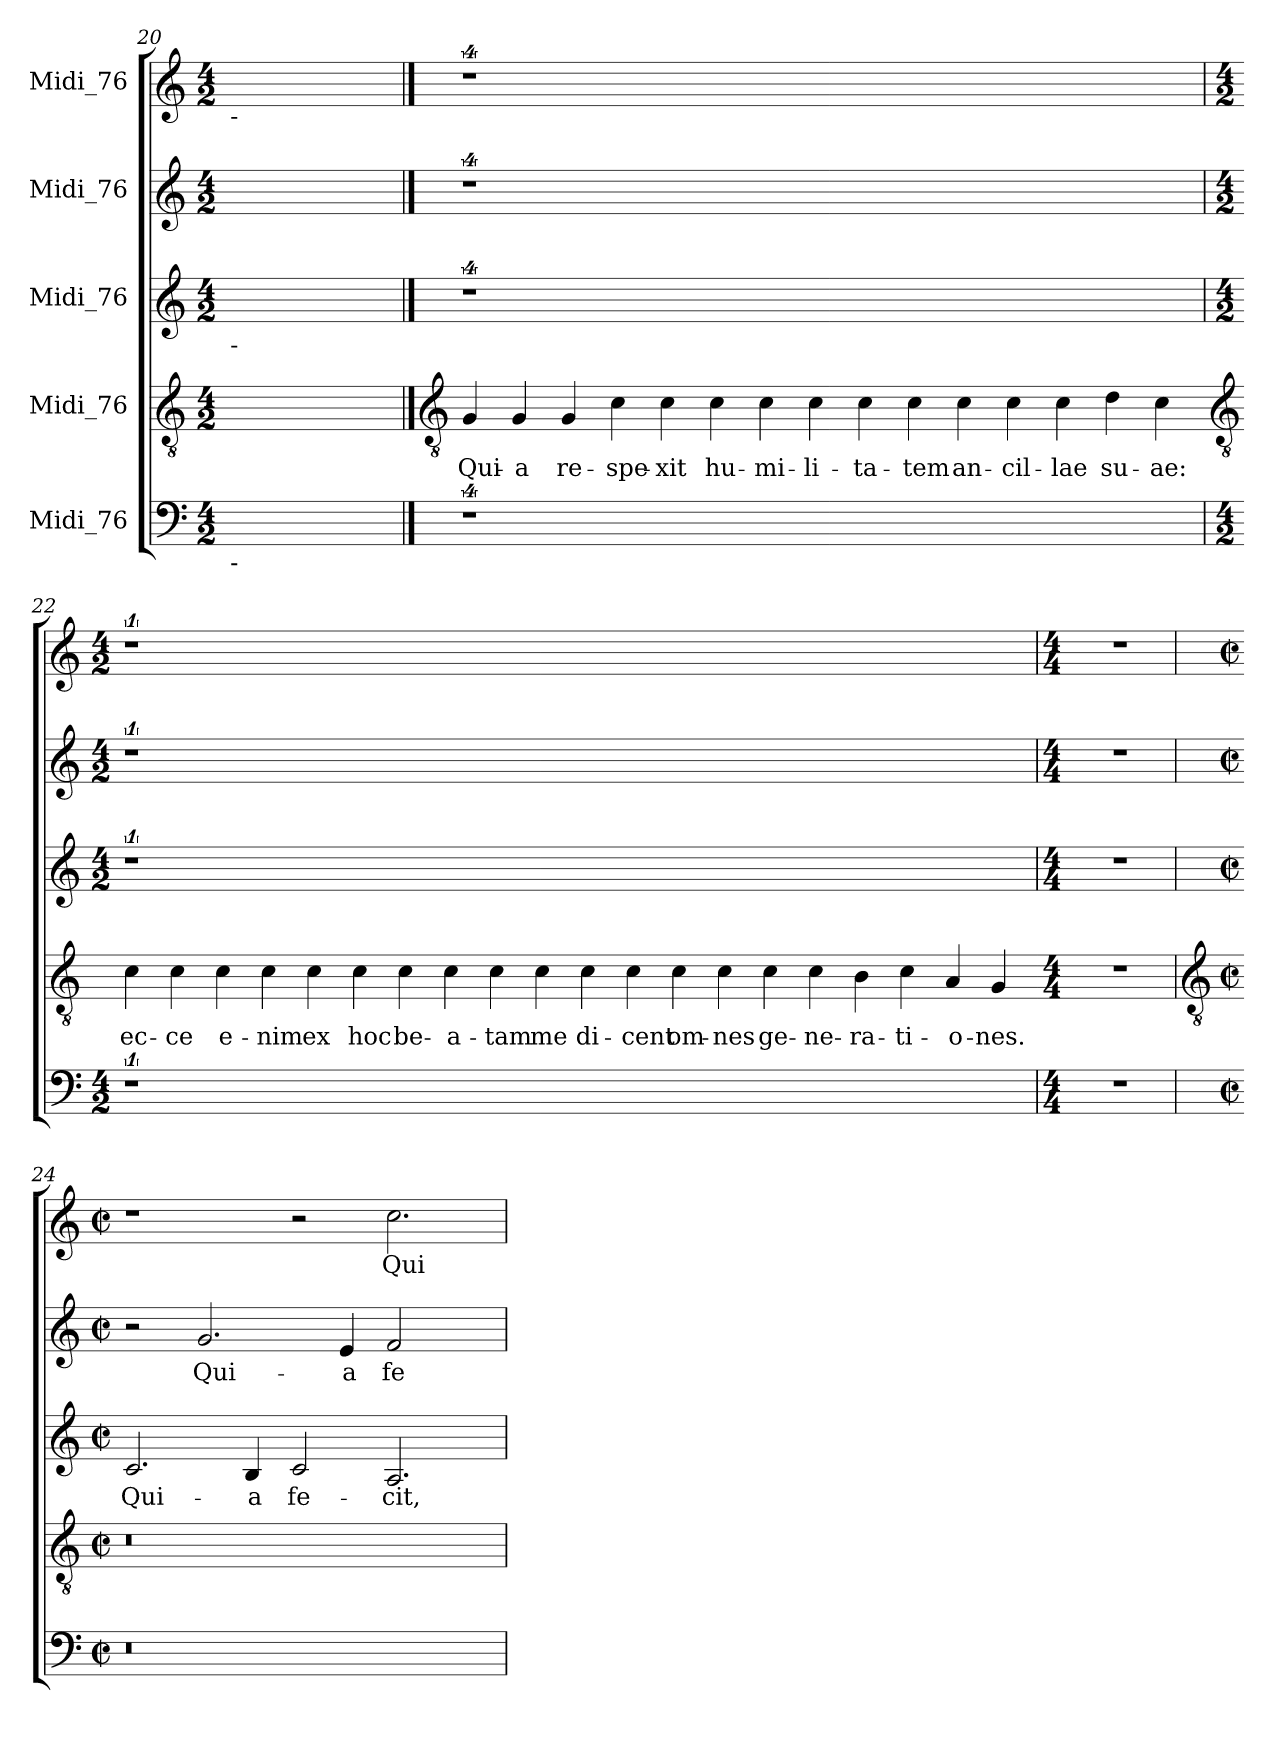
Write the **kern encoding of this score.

**kern	**text	**kern	**text	**kern	**text	**kern	**text	**kern	**text
*part5	*part5	*part4	*part4	*part3	*part3	*part2	*part2	*part1	*part1
*staff5	*staff5	*staff4	*staff4	*staff3	*staff3	*staff2	*staff2	*staff1	*staff1
*I"Midi_76	*	*I"Midi_76	*	*I"Midi_76	*	*I"Midi_76	*	*I"Midi_76	*
*clefF4	*	*clefGv2	*	*clefG2	*	*clefG2	*	*clefG2	*
*k[]	*	*k[]	*	*k[]	*	*k[]	*	*k[]	*
*C:	*	*C:	*	*C:	*	*C:	*	*C:	*
*M4/2	*	*M4/2	*	*M4/2	*	*M4/2	*	*M4/2	*
=20	=20	=20	=20	=20	=20	=20	=20	=20	=20
!	!	!	!	!	!	!	!	!LO:TX:b:t=-	!
!	!	!	!	!LO:TX:b:t=-	!	!	!	!	!
!LO:TX:b:t=-	!	!	!	!	!	!	!	!	!
!	!LO:LY:b	!	!	!	!LO:LY:b	!	!	!	!LO:LY:b
0GGyy	-o.	0Gyy]	.	0dyy	-o.	0gyy]	.	0byy	-o.
!!LO:LB:g=z
==21	==21	==21	==21	==21	==21	==21	==21	==21	==21
*	*	*clefGv2	*	*	*	*	*	*	*
!	!	!	!LO:LY:b	!	!	!	!	!	!
4%15r	.	4G	Qui-	4%15r	.	4%15r	.	4%15r	.
!	!	!	!LO:LY:b	!	!	!	!	!	!
.	.	4G	-a	.	.	.	.	.	.
!	!	!	!LO:LY:b	!	!	!	!	!	!
.	.	4G	re-	.	.	.	.	.	.
!	!	!	!LO:LY:b	!	!	!	!	!	!
.	.	4c	-spe-	.	.	.	.	.	.
!	!	!	!LO:LY:b	!	!	!	!	!	!
.	.	4c	-xit	.	.	.	.	.	.
!	!	!	!LO:LY:b	!	!	!	!	!	!
.	.	4c	hu-	.	.	.	.	.	.
!	!	!	!LO:LY:b	!	!	!	!	!	!
.	.	4c	-mi-	.	.	.	.	.	.
!	!	!	!LO:LY:b	!	!	!	!	!	!
.	.	4c	-li-	.	.	.	.	.	.
!	!	!	!LO:LY:b	!	!	!	!	!	!
.	.	4c	-ta-	.	.	.	.	.	.
!	!	!	!LO:LY:b	!	!	!	!	!	!
.	.	4c	-tem	.	.	.	.	.	.
!	!	!	!LO:LY:b	!	!	!	!	!	!
.	.	4c	an-	.	.	.	.	.	.
!	!	!	!LO:LY:b	!	!	!	!	!	!
.	.	4c	-cil-	.	.	.	.	.	.
!	!	!	!LO:LY:b	!	!	!	!	!	!
.	.	4c	-lae	.	.	.	.	.	.
!	!	!	!LO:LY:b	!	!	!	!	!	!
.	.	4d	su-	.	.	.	.	.	.
!	!	!	!LO:LY:b	!	!	!	!	!	!
.	.	4c	-ae:	.	.	.	.	.	.
!!LO:LB:g=z
=22	=22	=22-	=22	=22	=22	=22	=22	=22	=22
*	*	*clefGv2	*	*	*	*	*	*	*
*M4/2	*	*	*	*M4/2	*	*M4/2	*	*M4/2	*
!	!	!	!LO:LY:b	!	!	!	!	!	!
1%5r	.	4c	ec-	1%5r	.	1%5r	.	1%5r	.
!	!	!	!LO:LY:b	!	!	!	!	!	!
.	.	4c	-ce	.	.	.	.	.	.
!	!	!	!LO:LY:b	!	!	!	!	!	!
.	.	4c	e-	.	.	.	.	.	.
!	!	!	!LO:LY:b	!	!	!	!	!	!
.	.	4c	-nim	.	.	.	.	.	.
!	!	!	!LO:LY:b	!	!	!	!	!	!
.	.	4c	ex	.	.	.	.	.	.
!	!	!	!LO:LY:b	!	!	!	!	!	!
.	.	4c	hoc	.	.	.	.	.	.
!	!	!	!LO:LY:b	!	!	!	!	!	!
.	.	4c	be-	.	.	.	.	.	.
!	!	!	!LO:LY:b	!	!	!	!	!	!
.	.	4c	-a-	.	.	.	.	.	.
!	!	!	!LO:LY:b	!	!	!	!	!	!
.	.	4c	-tam	.	.	.	.	.	.
!	!	!	!LO:LY:b	!	!	!	!	!	!
.	.	4c	me	.	.	.	.	.	.
!	!	!	!LO:LY:b	!	!	!	!	!	!
.	.	4c	di-	.	.	.	.	.	.
!	!	!	!LO:LY:b	!	!	!	!	!	!
.	.	4c	-cent	.	.	.	.	.	.
!	!	!	!LO:LY:b	!	!	!	!	!	!
.	.	4c	om-	.	.	.	.	.	.
!	!	!	!LO:LY:b	!	!	!	!	!	!
.	.	4c	-nes	.	.	.	.	.	.
!	!	!	!LO:LY:b	!	!	!	!	!	!
.	.	4c	ge-	.	.	.	.	.	.
!	!	!	!LO:LY:b	!	!	!	!	!	!
.	.	4c	-ne-	.	.	.	.	.	.
!	!	!	!LO:LY:b	!	!	!	!	!	!
.	.	4B	-ra-	.	.	.	.	.	.
!	!	!	!LO:LY:b	!	!	!	!	!	!
.	.	4c	-ti-	.	.	.	.	.	.
!	!	!	!LO:LY:b	!	!	!	!	!	!
.	.	4A	-o-	.	.	.	.	.	.
!	!	!	!LO:LY:b	!	!	!	!	!	!
.	.	4G	-nes.	.	.	.	.	.	.
!!LO:LB:g=z
=23	=23	=23-	=23	=23	=23	=23	=23	=23	=23
*k[]	*	*	*	*k[]	*	*k[]	*	*k[]	*
*C:	*	*	*	*C:	*	*C:	*	*C:	*
*M4/4	*	*M4/4	*	*M4/4	*	*M4/4	*	*M4/4	*
1r	.	1r	.	1r	.	1r	.	1r	.
!!LO:LB:g=z
=24	=24	=24	=24	=24	=24	=24	=24	=24	=24
*	*	*clefGv2	*	*	*	*	*	*	*
*M4/2	*	*M4/2	*	*M4/2	*	*M4/2	*	*M4/2	*
*met(c|)	*	*met(c|)	*	*met(c|)	*	*met(c|)	*	*met(c|)	*
!	!	!	!	!	!LO:LY:b	!	!	!	!
*	*	*	*	*	*	*	*	*^	*
0r	.	0r	.	2.c	Qui-	2r	.	1r	1ryy	.
!	!	!	!	!	!	!	!LO:LY:b	!	!	!
.	.	.	.	.	.	2.g	Qui-	.	.	.
!	!	!	!	!	!LO:LY:b	!	!	!	!	!
.	.	.	.	4B	-a	.	.	.	.	.
!	!	!	!	!	!LO:LY:b	!	!	!	!	!
.	.	.	.	2c	fe-	.	.	2r	2ryy	.
!	!	!	!	!	!	!	!LO:LY:b	!	!	!
.	.	.	.	.	.	4e	-a	.	.	.
!	!	!	!	!	!LO:LY:b	!	!LO:LY:b	!	!	!LO:LY:b
.	.	.	.	2.A	-cit,	2f	fe-	2.cc	2ryy	Qui-
4ryy	.	4ryy	.	.	.	4ryy	.	.	4ryy	.
*	*	*	*	*	*	*	*	*v	*v	*
=	=	=	=	=	=	=	=	=	=
*-	*-	*-	*-	*-	*-	*-	*-	*-	*-
